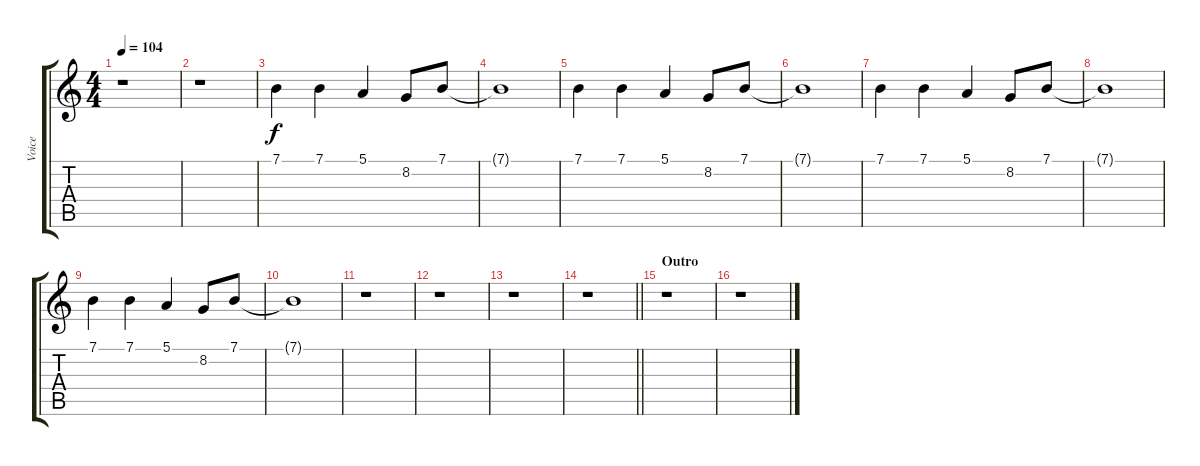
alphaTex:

\track ("Voice" "Voice") {instrument pad1newage}
\staff {score tabs}
\tuning (E4 B3 G3 D3 A2 E2) {hide}
\ts (4 4)
\tempo 104
\clef g2
\ks c
r.1{dy f} |
r.1 |
7.1.4 7.1.4 5.1.4 8.2.8 7.1.8 |
7.1{t}.1 |
7.1.4 7.1.4 5.1.4 8.2.8 7.1.8 |
7.1{t}.1 |
7.1.4 7.1.4 5.1.4 8.2.8 7.1.8 |
7.1{t}.1 |
7.1.4 7.1.4 5.1.4 8.2.8 7.1.8 |
7.1{t}.1 |
r.1 |
r.1 |
r.1 |
\barLineRight lightlight
r.1 |
\section ("" "Outro")
r.1 |
r.1
